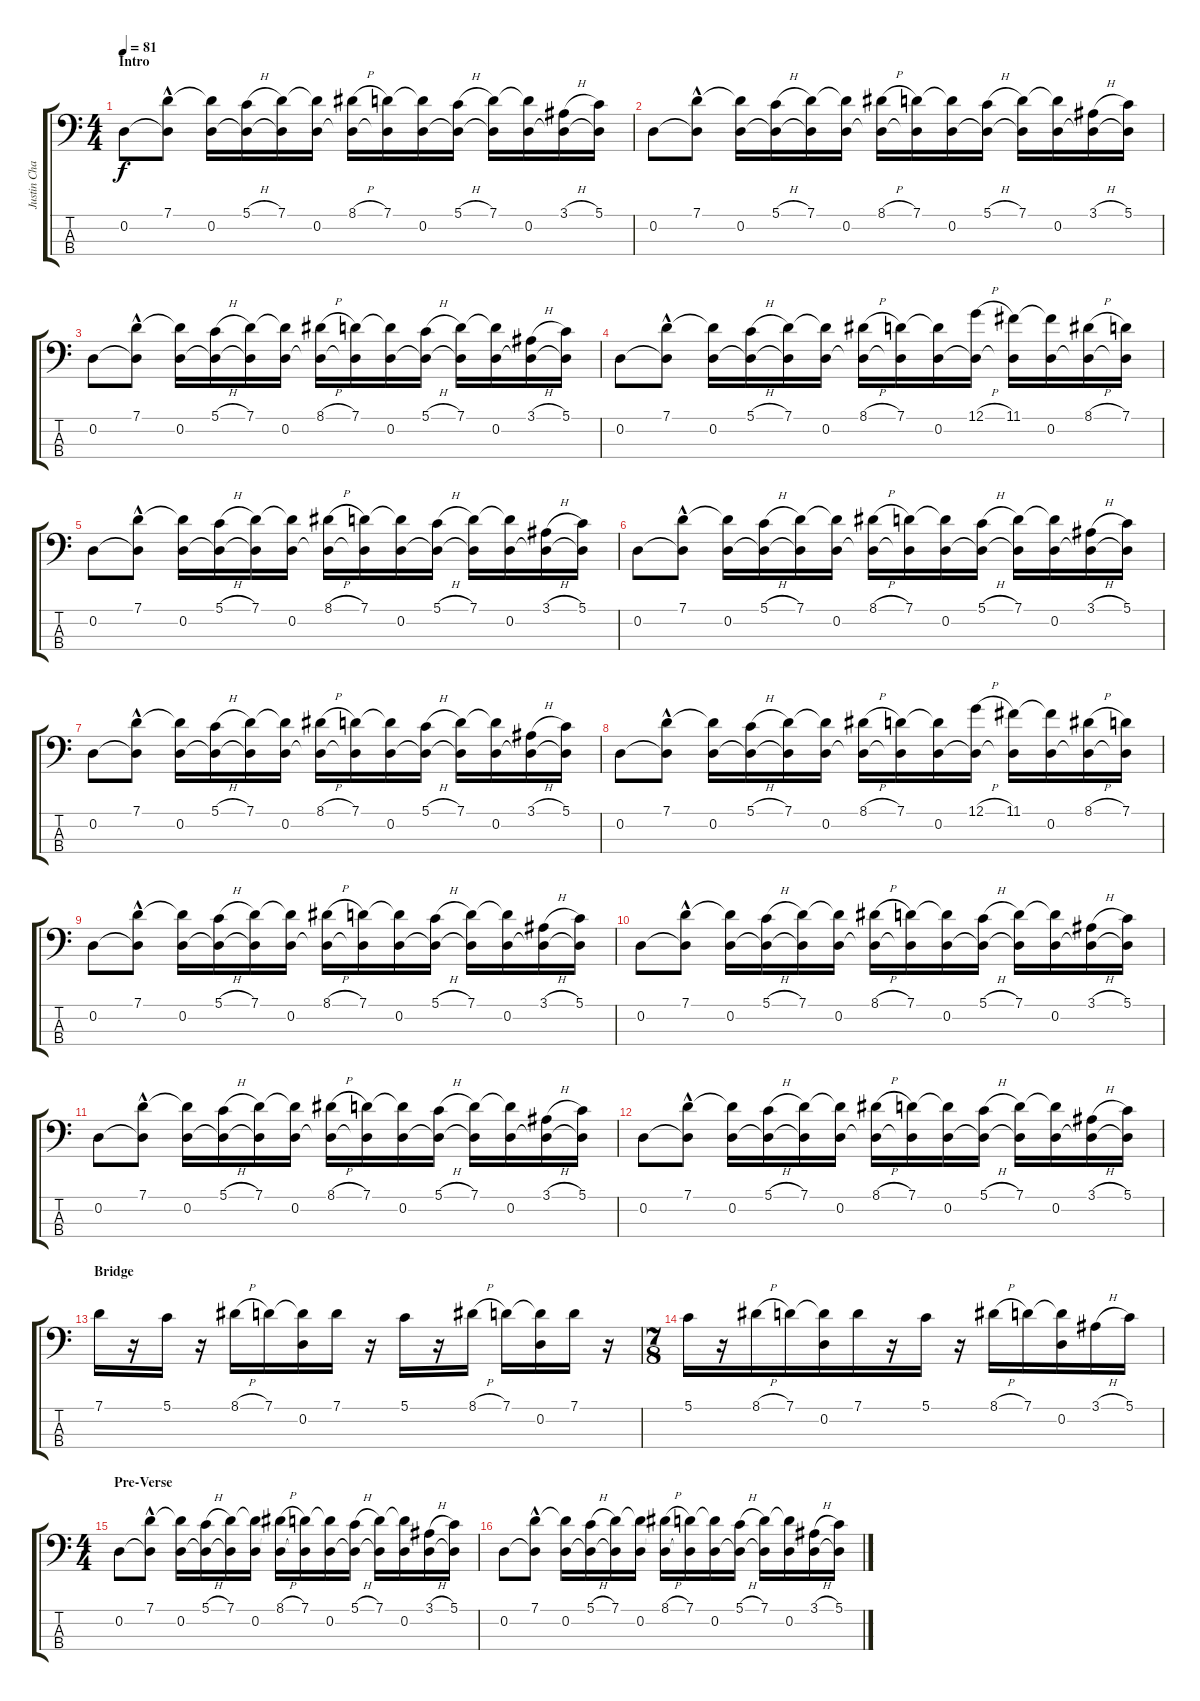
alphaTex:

\track ("Justin Chancellor" "Justin Cha") {instrument electricbasspick}
\staff {score tabs}
\tuning (G2 D2 A1 D1) {hide}
\ts (4 4)
\section ("" "Intro")
\tempo 81
\clef f4
\ks c
0.2.8{dy f instrument electricbasspick} (7.1{hac} 0.2{t}).8 (7.1{t} 0.2).16 (5.1{h} 0.2{t}).16 (7.1 0.2{t}).16 (7.1{t} 0.2).16 (8.1{h} 0.2{t}).16 (7.1 0.2{t}).16 (7.1{t} 0.2).16 (5.1{h} 0.2{t}).16 (7.1 0.2{t}).16 (7.1{t} 0.2).16 (3.1{h} 0.2{t}).16 (5.1 0.2{t}).16 |
0.2.8 (7.1{hac} 0.2{t}).8 (7.1{t} 0.2).16 (5.1{h} 0.2{t}).16 (7.1 0.2{t}).16 (7.1{t} 0.2).16 (8.1{h} 0.2{t}).16 (7.1 0.2{t}).16 (7.1{t} 0.2).16 (5.1{h} 0.2{t}).16 (7.1 0.2{t}).16 (7.1{t} 0.2).16 (3.1{h} 0.2{t}).16 (5.1 0.2{t}).16 |
0.2.8 (7.1{hac} 0.2{t}).8 (7.1{t} 0.2).16 (5.1{h} 0.2{t}).16 (7.1 0.2{t}).16 (7.1{t} 0.2).16 (8.1{h} 0.2{t}).16 (7.1 0.2{t}).16 (7.1{t} 0.2).16 (5.1{h} 0.2{t}).16 (7.1 0.2{t}).16 (7.1{t} 0.2).16 (3.1{h} 0.2{t}).16 (5.1 0.2{t}).16 |
0.2.8 (7.1{hac} 0.2{t}).8 (7.1{t} 0.2).16 (5.1{h} 0.2{t}).16 (7.1 0.2{t}).16 (7.1{t} 0.2).16 (8.1{h} 0.2{t}).16 (7.1 0.2{t}).16 (7.1{t} 0.2).16 (12.1{h} 0.2{t}).16 (11.1 0.2{t}).16 (11.1{t} 0.2).16 (8.1{h} 0.2{t}).16 (7.1 0.2{t}).16 |
0.2.8 (7.1{hac} 0.2{t}).8 (7.1{t} 0.2).16 (5.1{h} 0.2{t}).16 (7.1 0.2{t}).16 (7.1{t} 0.2).16 (8.1{h} 0.2{t}).16 (7.1 0.2{t}).16 (7.1{t} 0.2).16 (5.1{h} 0.2{t}).16 (7.1 0.2{t}).16 (7.1{t} 0.2).16 (3.1{h} 0.2{t}).16 (5.1 0.2{t}).16 |
0.2.8 (7.1{hac} 0.2{t}).8 (7.1{t} 0.2).16 (5.1{h} 0.2{t}).16 (7.1 0.2{t}).16 (7.1{t} 0.2).16 (8.1{h} 0.2{t}).16 (7.1 0.2{t}).16 (7.1{t} 0.2).16 (5.1{h} 0.2{t}).16 (7.1 0.2{t}).16 (7.1{t} 0.2).16 (3.1{h} 0.2{t}).16 (5.1 0.2{t}).16 |
0.2.8 (7.1{hac} 0.2{t}).8 (7.1{t} 0.2).16 (5.1{h} 0.2{t}).16 (7.1 0.2{t}).16 (7.1{t} 0.2).16 (8.1{h} 0.2{t}).16 (7.1 0.2{t}).16 (7.1{t} 0.2).16 (5.1{h} 0.2{t}).16 (7.1 0.2{t}).16 (7.1{t} 0.2).16 (3.1{h} 0.2{t}).16 (5.1 0.2{t}).16 |
0.2.8 (7.1{hac} 0.2{t}).8 (7.1{t} 0.2).16 (5.1{h} 0.2{t}).16 (7.1 0.2{t}).16 (7.1{t} 0.2).16 (8.1{h} 0.2{t}).16 (7.1 0.2{t}).16 (7.1{t} 0.2).16 (12.1{h} 0.2{t}).16 (11.1 0.2{t}).16 (11.1{t} 0.2).16 (8.1{h} 0.2{t}).16 (7.1 0.2{t}).16 |
0.2.8 (7.1{hac} 0.2{t}).8 (7.1{t} 0.2).16 (5.1{h} 0.2{t}).16 (7.1 0.2{t}).16 (7.1{t} 0.2).16 (8.1{h} 0.2{t}).16 (7.1 0.2{t}).16 (7.1{t} 0.2).16 (5.1{h} 0.2{t}).16 (7.1 0.2{t}).16 (7.1{t} 0.2).16 (3.1{h} 0.2{t}).16 (5.1 0.2{t}).16 |
0.2.8 (7.1{hac} 0.2{t}).8 (7.1{t} 0.2).16 (5.1{h} 0.2{t}).16 (7.1 0.2{t}).16 (7.1{t} 0.2).16 (8.1{h} 0.2{t}).16 (7.1 0.2{t}).16 (7.1{t} 0.2).16 (5.1{h} 0.2{t}).16 (7.1 0.2{t}).16 (7.1{t} 0.2).16 (3.1{h} 0.2{t}).16 (5.1 0.2{t}).16 |
0.2.8 (7.1{hac} 0.2{t}).8 (7.1{t} 0.2).16 (5.1{h} 0.2{t}).16 (7.1 0.2{t}).16 (7.1{t} 0.2).16 (8.1{h} 0.2{t}).16 (7.1 0.2{t}).16 (7.1{t} 0.2).16 (5.1{h} 0.2{t}).16 (7.1 0.2{t}).16 (7.1{t} 0.2).16 (3.1{h} 0.2{t}).16 (5.1 0.2{t}).16 |
0.2.8 (7.1{hac} 0.2{t}).8 (7.1{t} 0.2).16 (5.1{h} 0.2{t}).16 (7.1 0.2{t}).16 (7.1{t} 0.2).16 (8.1{h} 0.2{t}).16 (7.1 0.2{t}).16 (7.1{t} 0.2).16 (5.1{h} 0.2{t}).16 (7.1 0.2{t}).16 (7.1{t} 0.2).16 (3.1{h} 0.2{t}).16 (5.1 0.2{t}).16 |
\section ("" "Bridge")
7.1.16 r.16 5.1.16 r.16 8.1{h}.16 7.1.16 (7.1{t} 0.2).16 7.1.16 r.16 5.1.16 r.16 8.1{h}.16 7.1.16 (7.1{t} 0.2).16 7.1.16 r.16 |
\ts (7 8)
5.1.16 r.16 8.1{h}.16 7.1.16 (7.1{t} 0.2).16 7.1.16 r.16 5.1.16 r.16 8.1{h}.16 7.1.16 (7.1{t} 0.2).16 3.1{h}.16 5.1.16 |
\ts (4 4)
\section ("" "Pre-Verse")
0.2.8 (7.1{hac} 0.2{t}).8 (7.1{t} 0.2).16 (5.1{h} 0.2{t}).16 (7.1 0.2{t}).16 (7.1{t} 0.2).16 (8.1{h} 0.2{t}).16 (7.1 0.2{t}).16 (7.1{t} 0.2).16 (5.1{h} 0.2{t}).16 (7.1 0.2{t}).16 (7.1{t} 0.2).16 (3.1{h} 0.2{t}).16 (5.1 0.2{t}).16 |
0.2.8 (7.1{hac} 0.2{t}).8 (7.1{t} 0.2).16 (5.1{h} 0.2{t}).16 (7.1 0.2{t}).16 (7.1{t} 0.2).16 (8.1{h} 0.2{t}).16 (7.1 0.2{t}).16 (7.1{t} 0.2).16 (5.1{h} 0.2{t}).16 (7.1 0.2{t}).16 (7.1{t} 0.2).16 (3.1{h} 0.2{t}).16 (5.1 0.2{t}).16
